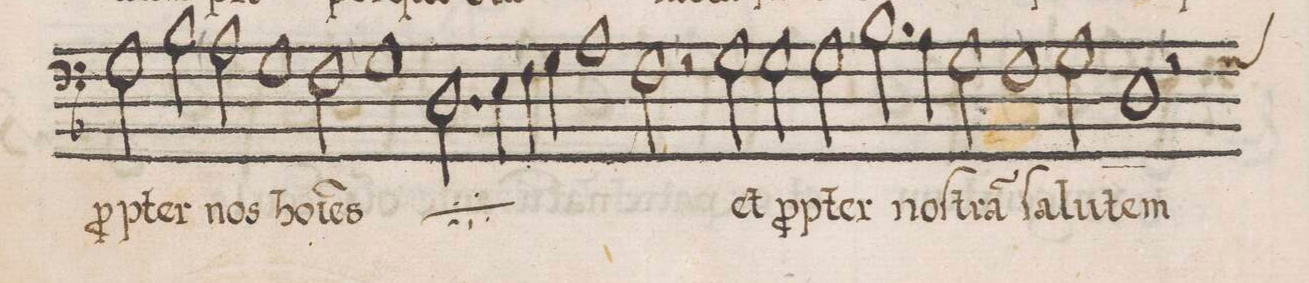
**kern	**text
*I"BASSVS	*
*clefF4	*
*k[b-]	*
*met(C|)	*
*M2/1	*
2G\	p(ro)p-
2B-\	-ter
=55	=55
2A\	nos
1G\	ho-
2F\	-(m)i-
=56	=56
1G\	-(n)es
*	*ij
2.D\	ho-
4E\	.
=57	=57
4F\	.
4G\	.
1A\	-mi-
2F\	-nes
*	*Xij
=58	=58
2r	.
2G\	et
2G\	p(ro)p-
2G\	-ter
=59	=59
2.B-\	noſ-
4A\	.
2G\	-tra(m)
1F\	ſa-
=60	=60
2G\	-lu-
*custos:G	*
1D\	-tem
=61	=61
2r	.
*-	*-
